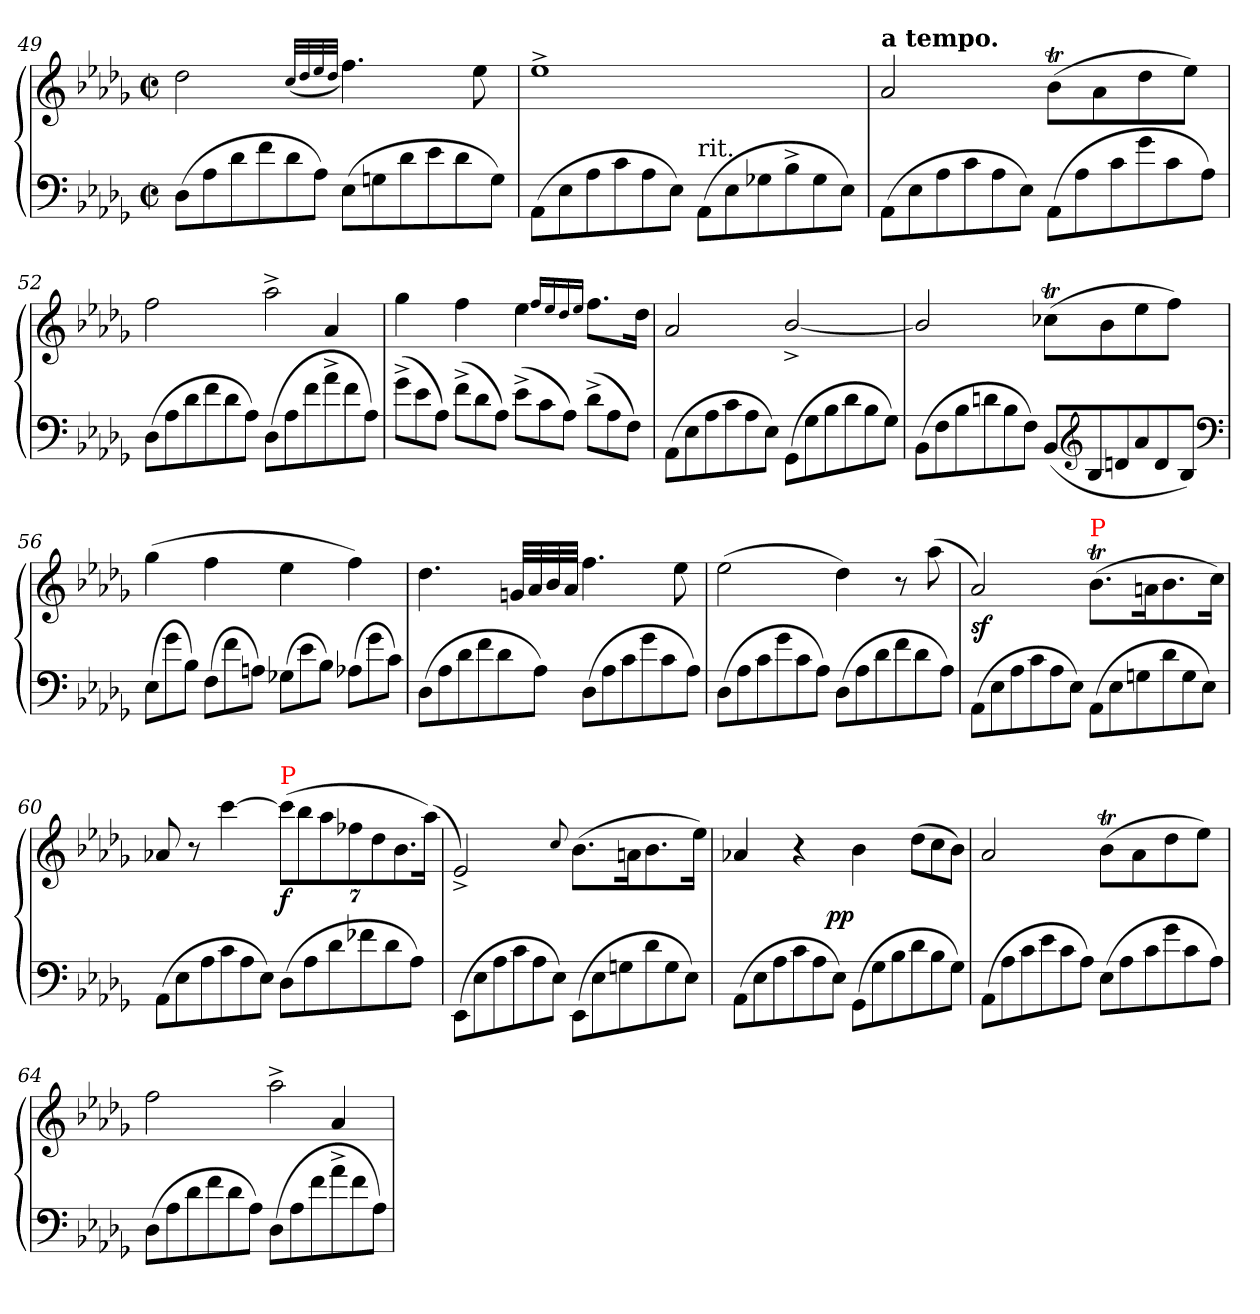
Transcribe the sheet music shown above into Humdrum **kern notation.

**kern	**kern	**dynam
*part1	*part1	*part1
*staff2	*staff1	*staff1/2
*clefF4	*clefG2	*
*k[b-e-a-d-g-]	*k[b-e-a-d-g-]	*
*M2/2	*M2/2	*
*met(c|)	*met(c|)	*
*Xtuplet	*	*
=49	=49	=49
(>12D-L	2dd-\	.
12A-	.	.
12d-	.	.
12f	.	.
12d-	.	.
12A-J)	.	.
.	(<32qqcc/LLL	.
.	32qqdd-/	.
.	32qqee-/	.
.	32qqdd-/JJJ	.
(>12E-L	4.ff\)	.
12Gn	.	.
12d-	.	.
12e-	.	.
12d-	.	.
.	8ee-\	.
12GJ)	.	.
=50	=50	=50
(>12AA-L	1ee-^<	.
12E-	.	.
12A-	.	.
12c	.	.
12A-	.	.
12E-J)	.	.
!LO:TX:a:t=rit.	!	!
(>12AA-L	.	.
12E-	.	.
12G-X	.	.
12B-^>	.	.
12G-	.	.
12E-J)	.	.
=51	=51	=51
!	!LO:TX:a:B:t=a tempo.	!
(>12AA-L	2a-/	.
12E-	.	.
12A-	.	.
12c	.	.
12A-	.	.
12E-J)	.	.
(>12AA-L	(>8b-T\L	.
12A-	.	.
.	8a-	.
12c	.	.
12g-	8dd-	.
12c	.	.
.	8ee-J)	.
12A-J)	.	.
=52	=52	=52
*	*^	*
(>12D-L	2ff	2.ryy	.
12A-	.	.	.
12d-	.	.	.
12f	.	.	.
12d-	.	.	.
12A-J)	.	.	.
(>12D-L	2aa-^>\	.	.
12A-	.	.	.
12f\	.	.	.
12a-^<\	.	4a-/	.
12f\	.	.	.
12A-J)	.	.	.
*	*v	*v	*
=53	=53	=53
(>12g-^>L	4gg-\	.
12e-	.	.
12A-J)	.	.
(>12f^>L	4ff\	.
12d-	.	.
12A-J)	.	.
(>12e-^>L	4ee-\	.
12c	.	.
12A-J)	.	.
.	16qqff/LL	.
.	16qqee-	.
.	16qqdd-	.
.	16qqee-JJ	.
(>12d-^>L	8.ff\L	.
12A-	.	.
12FJ)	.	.
.	16dd-Jk	.
=54	=54	=54
(>12AA-L	2a-/	.
12E-	.	.
12A-	.	.
12c	.	.
12A-	.	.
12E-J)	.	.
(>12GG-L	[2b-^</	.
12G-	.	.
12B-	.	.
12d-	.	.
12B-	.	.
12G-J)	.	.
=55	=55	=55
(>12BB-L	2b-/]	.
12F	.	.
12B-	.	.
12dn	.	.
12B-	.	.
12FJ)	.	.
(<12BB-L	(>8cc-XTL	.
*clefG2	*	*
12B-	.	.
.	8b-	.
12dn	.	.
12a-	8ee-	.
12d	.	.
.	8ffJ)	.
12B-J)	.	.
*clefF4	*	*
=56	=56	=56
(>12E-L	(>4gg-	.
12g-	.	.
12B-J)	.	.
(>12FL	4ff	.
12f	.	.
12AnJ)	.	.
(>12G-XL	4ee-	.
12e-	.	.
12B-J)	.	.
(>12A-XL	4ff)	.
12g-	.	.
12cJ)	.	.
=57	=57	=57
(>12D-L	4.dd-	.
12A-	.	.
12d-	.	.
12f	.	.
12d-	.	.
.	32gnLLL	.
.	32a-	.
12A-J)	.	.
.	32b-	.
.	32a-JJJ	.
(>12D-L	4.ff	.
12A-	.	.
12c	.	.
12g-	.	.
12c	.	.
.	8ee-	.
12A-J)	.	.
=58	=58	=58
(>12D-L	(>2ee-	.
12A-	.	.
12c	.	.
12g-	.	.
12c	.	.
12A-J)	.	.
(>12D-L	4dd-)	.
12A-	.	.
12d-	.	.
12f	8r	.
12d-	.	.
.	(>8aa-\	.
12A-J)	.	.
=59	=59	=59
(>12AA-L	2a-/)	sf
12E-	.	.
12A-	.	.
12c	.	.
12A-	.	.
12E-J)	.	.
!	!LO:TX:a:color=red:t=P	!
(>12AA-L	(>8.b-TL	.
12E-	.	.
12Gn	.	.
.	16ank	.
12d-	8.b-	.
12G	.	.
12E-J)	.	.
.	16ccJk)	.
=60	=60	=60
(>12AA-L	8a-X/	.
12E-	.	.
.	8r	.
12A-	.	.
12c	[4ccc	sf sf
12A-	.	.
12E-J)	.	.
*	*Xbrackettup	*
!	!LO:TX:a:color=red:t=P	!
(>12D-L	(>14cccL]	f
.	14bb-	.
12A-	.	.
.	14aa-	.
12d-	.	.
.	14ff-X	.
12f-X	.	.
.	14dd-	.
12d-	.	.
.	14.b-	.
12A-J)	.	.
.	(>28aa-Jk)	.
=61	=61	=61
(>12EE-L	2e-^/)	.
12E-	.	.
12A-	.	.
12c	.	.
12A-	.	.
12E-J)	.	.
.	8qqcc/	.
(>12EE-L	(>8.b-L	.
12E-	.	.
12Gn	.	.
.	16ank	.
12d-	8.b-	.
12G	.	.
12E-J)	.	.
.	16ee-Jk)	.
=62	=62	=62
(>12AA-L	4a-X/	.
12E-	.	.
12A-	.	.
12c	4r	.
12A-	.	.
12E-J)	.	.
!	!	!LO:DY:rj
(>12GG-L	4b-	pp
12G-	.	.
12B-	.	.
*	*Xtuplet	*
12d-	(>12dd-L	.
12B-	12cc	.
12G-J)	12b-J)	.
=63	=63	=63
(>12AA-L	2a-/	.
12A-	.	.
12c	.	.
12e-	.	.
12c	.	.
12A-J)	.	.
(>12E-L	(>8b-T\L	.
12A-	.	.
.	8a-	.
12c	.	.
12g-	8dd-	.
12c	.	.
.	8ee-J)	.
12A-J)	.	.
=64	=64	=64
*	*^	*
(>12D-L	2ff	2.ryy	.
12A-	.	.	.
12d-	.	.	.
12f	.	.	.
12d-	.	.	.
12A-J)	.	.	.
(>12D-L	2aa-^>\	.	.
12A-	.	.	.
12f\	.	.	.
12a-^<\	.	4a-/	.
12f\	.	.	.
12A-J)	.	.	.
*	*v	*v	*
=	=	=
*-	*-	*-
